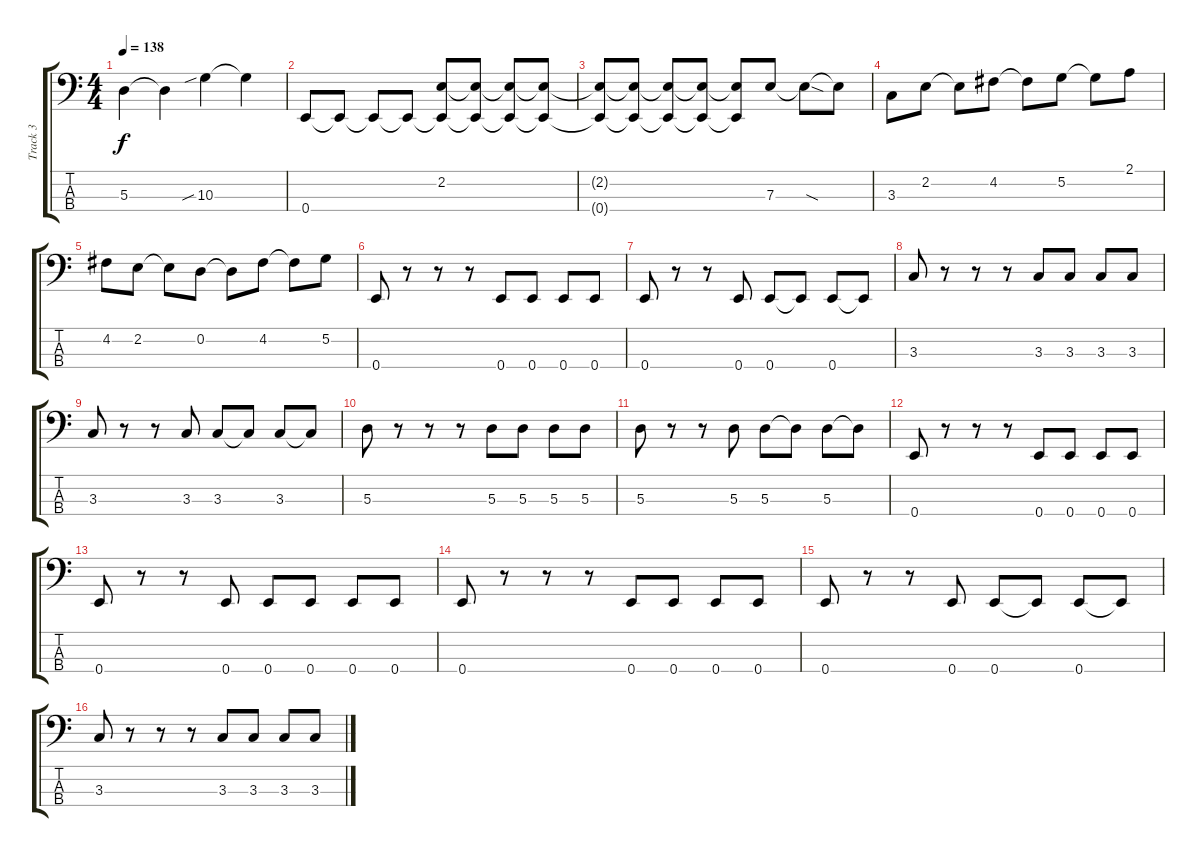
\track ("Track 3" "Track 3") {instrument electricbassfinger}
\staff {score tabs}
\tuning (G2 D2 A1 E1) {hide}
\ts (4 4)
\tempo 138
\clef f4
\ks c
5.3.4{dy f} 5.3{t}.4 10.3{sib}.4 10.3{t}.4 |
0.4.8 0.4{t}.8 0.4{t}.8 0.4{t}.8 (2.2 0.4{t}).8 (2.2{t} 0.4{t}).8 (2.2{t} 0.4{t}).8 (2.2{t} 0.4{t}).8 |
(2.2{t} 0.4{t}).8 (2.2{t} 0.4{t}).8 (2.2{t} 0.4{t}).8 (2.2{t} 0.4{t}).8 (2.2{t} 0.4{t}).8 7.3.8 7.3{sod t}.8 7.3{t}.8 |
3.3.8 2.2.8 2.2{t}.8 4.2.8 4.2{t}.8 5.2.8 5.2{t}.8 2.1.8 |
4.2.8 2.2.8 2.2{t}.8 0.2.8 0.2{t}.8 4.2.8 4.2{t}.8 5.2.8 |
0.4.8 r.8 r.8 r.8 0.4.8 0.4.8 0.4.8 0.4.8 |
0.4.8 r.8 r.8 0.4.8 0.4.8 0.4{t}.8 0.4.8 0.4{t}.8 |
3.3.8 r.8 r.8 r.8 3.3.8 3.3.8 3.3.8 3.3.8 |
3.3.8 r.8 r.8 3.3.8 3.3.8 3.3{t}.8 3.3.8 3.3{t}.8 |
5.3.8 r.8 r.8 r.8 5.3.8 5.3.8 5.3.8 5.3.8 |
5.3.8 r.8 r.8 5.3.8 5.3.8 5.3{t}.8 5.3.8 5.3{t}.8 |
0.4.8 r.8 r.8 r.8 0.4.8 0.4.8 0.4.8 0.4.8 |
0.4.8 r.8 r.8 0.4.8 0.4.8 0.4.8 0.4.8 0.4.8 |
0.4.8 r.8 r.8 r.8 0.4.8 0.4.8 0.4.8 0.4.8 |
0.4.8 r.8 r.8 0.4.8 0.4.8 0.4{t}.8 0.4.8 0.4{t}.8 |
3.3.8 r.8 r.8 r.8 3.3.8 3.3.8 3.3.8 3.3.8
